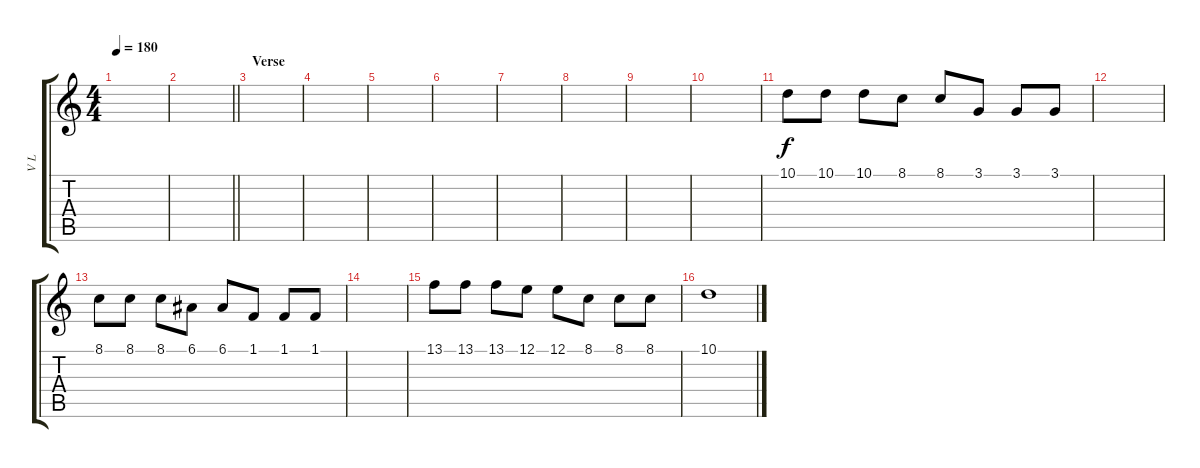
\track ("V L" "V L") {instrument stringensemble1}
\staff {score tabs}
\tuning (E4 B3 G3 D3 A2 D2) {hide}
\ts (4 4)
\tempo 180
\clef g2
\ks c
|
\barLineRight lightlight
|
\section ("" "Verse")
|
|
|
|
|
|
|
|
10.1.8 10.1.8 10.1.8 8.1.8 8.1.8 3.1.8 3.1.8 3.1.8 |
|
8.1.8 8.1.8 8.1.8 6.1.8 6.1.8 1.1.8 1.1.8 1.1.8 |
|
13.1.8 13.1.8 13.1.8 12.1.8 12.1.8 8.1.8 8.1.8 8.1.8 |
10.1.1
